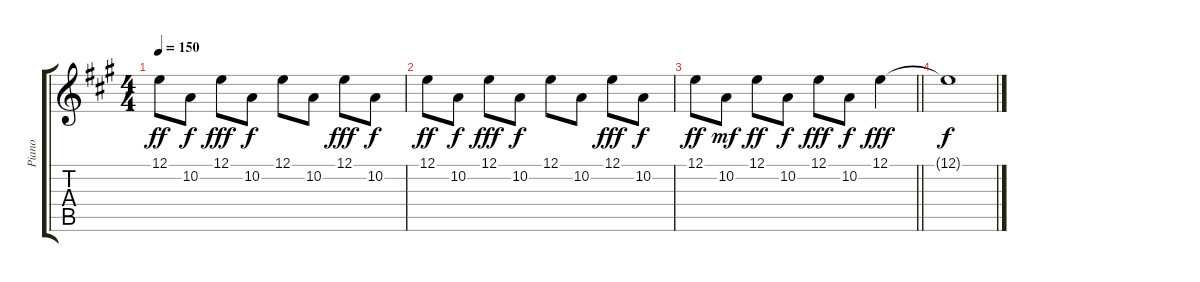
\track ("Piano" "Piano") {instrument acousticgrandpiano}
\staff {score tabs}
\tuning (E4 B3 G3 D3 A2 E2) {hide}
\ts (4 4)
\tempo 150
\clef g2
\ks a
12.1.8{dy ff} 10.2.8{dy f} 12.1.8{dy fff} 10.2.8{dy f} 12.1.8 10.2.8 12.1.8{dy fff} 10.2.8{dy f} |
12.1.8{dy ff} 10.2.8{dy f} 12.1.8{dy fff} 10.2.8{dy f} 12.1.8 10.2.8 12.1.8{dy fff} 10.2.8{dy f} |
\barLineRight lightlight
12.1.8{dy ff} 10.2.8{dy mf} 12.1.8{dy ff} 10.2.8{dy f} 12.1.8{dy fff} 10.2.8{dy f} 12.1.4{dy fff} |
12.1{t}.1{dy f}
